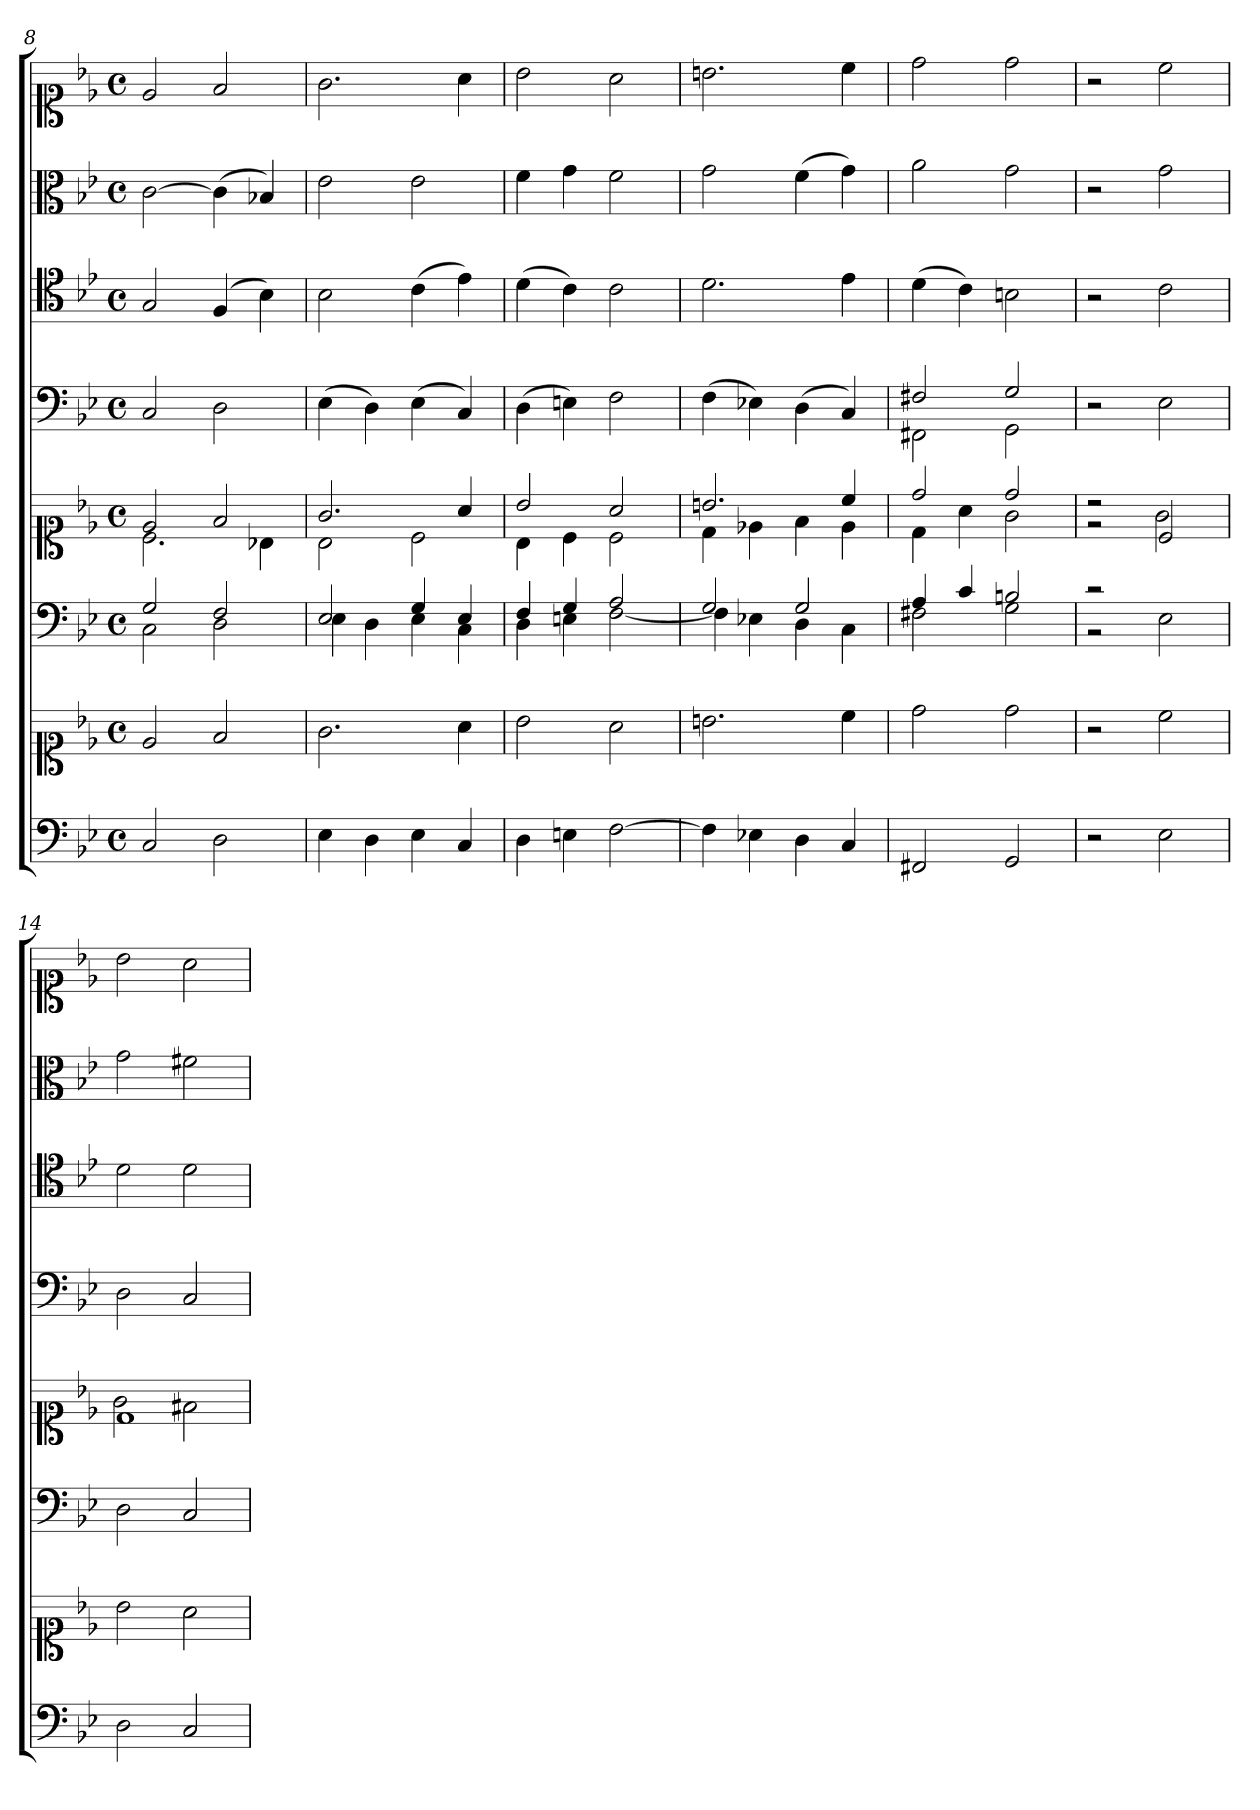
**kern	**kern	**kern	**kern	**kern	**kern	**kern	**kern
*part6	*part6	*part5	*part5	*part4	*part3	*part2	*part1
*staff8	*staff7	*staff6	*staff5	*staff4	*staff3	*staff2	*staff1
*clefF4	*clefC1	*clefF4	*clefC1	*clefF4	*clefC4	*clefC3	*clefC1
*k[b-e-]	*k[b-e-]	*k[b-e-]	*k[b-e-]	*k[b-e-]	*k[b-e-]	*k[b-e-]	*k[b-e-]
*B-:	*B-:	*B-:	*B-:	*B-:	*B-:	*B-:	*B-:
*M4/4	*M4/4	*M4/4	*M4/4	*M4/4	*M4/4	*M4/4	*M4/4
*met(c)	*met(c)	*met(c)	*met(c)	*met(c)	*met(c)	*met(c)	*met(c)
=8	=8	=8	=8	=8	=8	=8	=8
*	*	*^	*^	*	*	*	*
2C	2e-	2G	2C	2e-	2.c	2C	2G	[2c	2e-
2D	2f	2F	2D	2f	.	2D	(4F	(4c]	2f
.	.	.	.	.	4B-X	.	4B-)	4B-X)	.
=9	=9	=9	=9	=9	=9	=9	=9	=9	=9
4E-	2.g	2E-	4E-	2.g	2B-	(4E-	2B-	2e-	2.g
4D	.	.	4D	.	.	4D)	.	.	.
4E-	.	4G	4E-	.	2c	(4E-	(4c	2e-	.
4C	4a	4E-	4C	4a	.	4C)	4e-)	.	4a
=10	=10	=10	=10	=10	=10	=10	=10	=10	=10
4D	2b-	4F	4D	2b-	4B-	(4D	(4d	4f	2b-
4En	.	4G	4En	.	4c	4En)	4c)	4g	.
[2F	2a	2A	[2F	2a	2c	2F	2c	2f	2a
=11	=11	=11	=11	=11	=11	=11	=11	=11	=11
4F]	2.bn	2G	4F]	2.bn	4d	(4F	2.d	2g	2.bn
4E-X	.	.	4E-X	.	4e-X	4E-X)	.	.	.
4D	.	2G	4D	.	4f	(4D	.	(4f	.
4C	4cc	.	4C	4cc	4e-	4C)	4e-	4g)	4cc
=12	=12	=12	=12	=12	=12	=12	=12	=12	=12
*	*	*	*	*	*	*^	*	*	*
2FF#X	2dd	4A	2F#X	2dd	4d	2F#X	2FF#X	(4d	2a	2dd
.	.	4c	.	.	4a	.	.	4c)	.	.
2GG	2dd	2Bn	2G	2dd	2g	2G	2GG	2Bn	2g	2dd
*	*	*	*	*	*	*v	*v	*	*	*
=13	=13	=13	=13	=13	=13	=13	=13	=13	=13
2r	2r	2r	2r	2r	2r	2r	2r	2r	2r
2E-	2cc	2ryy	2E-	2c	2g	2E-	2c	2g	2cc
*	*	*v	*v	*	*	*	*	*	*
=14	=14	=14	=14	=14	=14	=14	=14	=14
2D	2b-	2D	1d	2g	2D	2d	2g	2b-
2C	2a	2C	.	2f#X	2C	2d	2f#X	2a
*	*	*	*v	*v	*	*	*	*
=	=	=	=	=	=	=	=
*-	*-	*-	*-	*-	*-	*-	*-
